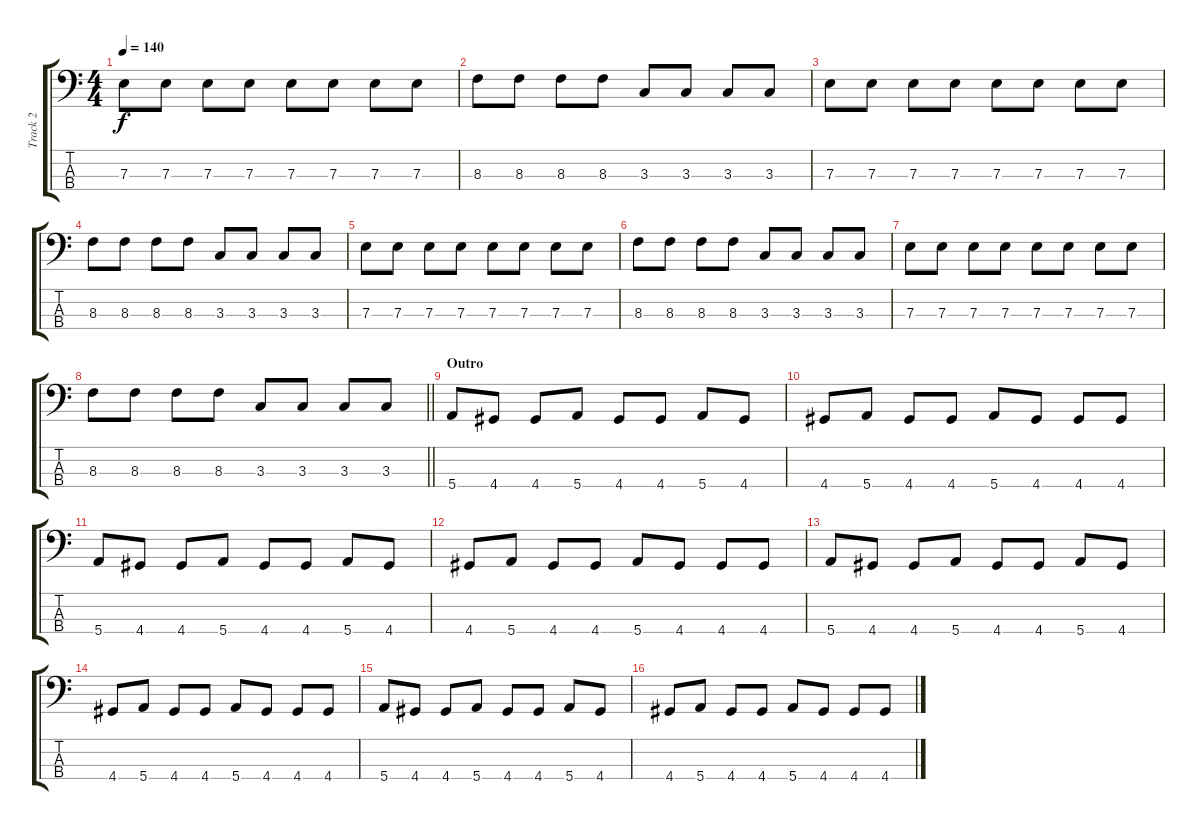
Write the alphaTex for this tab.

\track ("Track 2" "Track 2") {instrument electricbassfinger}
\staff {score tabs}
\tuning (G2 D2 A1 E1) {hide}
\ts (4 4)
\tempo 140
\clef f4
\ks c
7.3.8{dy f} 7.3.8 7.3.8 7.3.8 7.3.8 7.3.8 7.3.8 7.3.8 |
8.3.8 8.3.8 8.3.8 8.3.8 3.3.8 3.3.8 3.3.8 3.3.8 |
7.3.8 7.3.8 7.3.8 7.3.8 7.3.8 7.3.8 7.3.8 7.3.8 |
8.3.8 8.3.8 8.3.8 8.3.8 3.3.8 3.3.8 3.3.8 3.3.8 |
7.3.8 7.3.8 7.3.8 7.3.8 7.3.8 7.3.8 7.3.8 7.3.8 |
8.3.8 8.3.8 8.3.8 8.3.8 3.3.8 3.3.8 3.3.8 3.3.8 |
7.3.8 7.3.8 7.3.8 7.3.8 7.3.8 7.3.8 7.3.8 7.3.8 |
\barLineRight lightlight
8.3.8 8.3.8 8.3.8 8.3.8 3.3.8 3.3.8 3.3.8 3.3.8 |
\section ("" "Outro")
5.4.8 4.4.8 4.4.8 5.4.8 4.4.8 4.4.8 5.4.8 4.4.8 |
4.4.8 5.4.8 4.4.8 4.4.8 5.4.8 4.4.8 4.4.8 4.4.8 |
5.4.8 4.4.8 4.4.8 5.4.8 4.4.8 4.4.8 5.4.8 4.4.8 |
4.4.8 5.4.8 4.4.8 4.4.8 5.4.8 4.4.8 4.4.8 4.4.8 |
5.4.8 4.4.8 4.4.8 5.4.8 4.4.8 4.4.8 5.4.8 4.4.8 |
4.4.8 5.4.8 4.4.8 4.4.8 5.4.8 4.4.8 4.4.8 4.4.8 |
5.4.8 4.4.8 4.4.8 5.4.8 4.4.8 4.4.8 5.4.8 4.4.8 |
4.4.8 5.4.8 4.4.8 4.4.8 5.4.8 4.4.8 4.4.8 4.4.8
